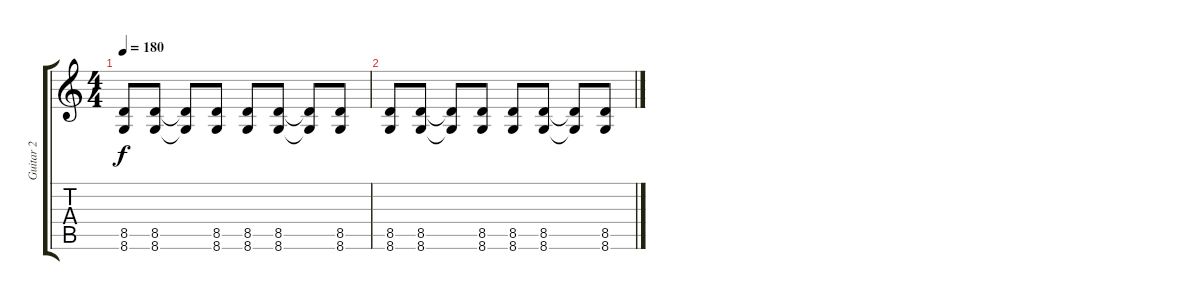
\track ("Guitar 2" "Guitar 2") {instrument distortionguitar}
\staff {score tabs}
\tuning (Db4 Ab3 E3 B2 Gb2 B1) {hide}
\ts (4 4)
\tempo 180
\clef g2
\ks c
(8.5 8.6).8{dy f} (8.5 8.6).8 (8.5{t} 8.6{t}).8 (8.5 8.6).8 (8.5 8.6).8 (8.5 8.6).8 (8.5{t} 8.6{t}).8 (8.5 8.6).8 |
(8.5 8.6).8 (8.5 8.6).8 (8.5{t} 8.6{t}).8 (8.5 8.6).8 (8.5 8.6).8 (8.5 8.6).8 (8.5{t} 8.6{t}).8 (8.5 8.6).8
